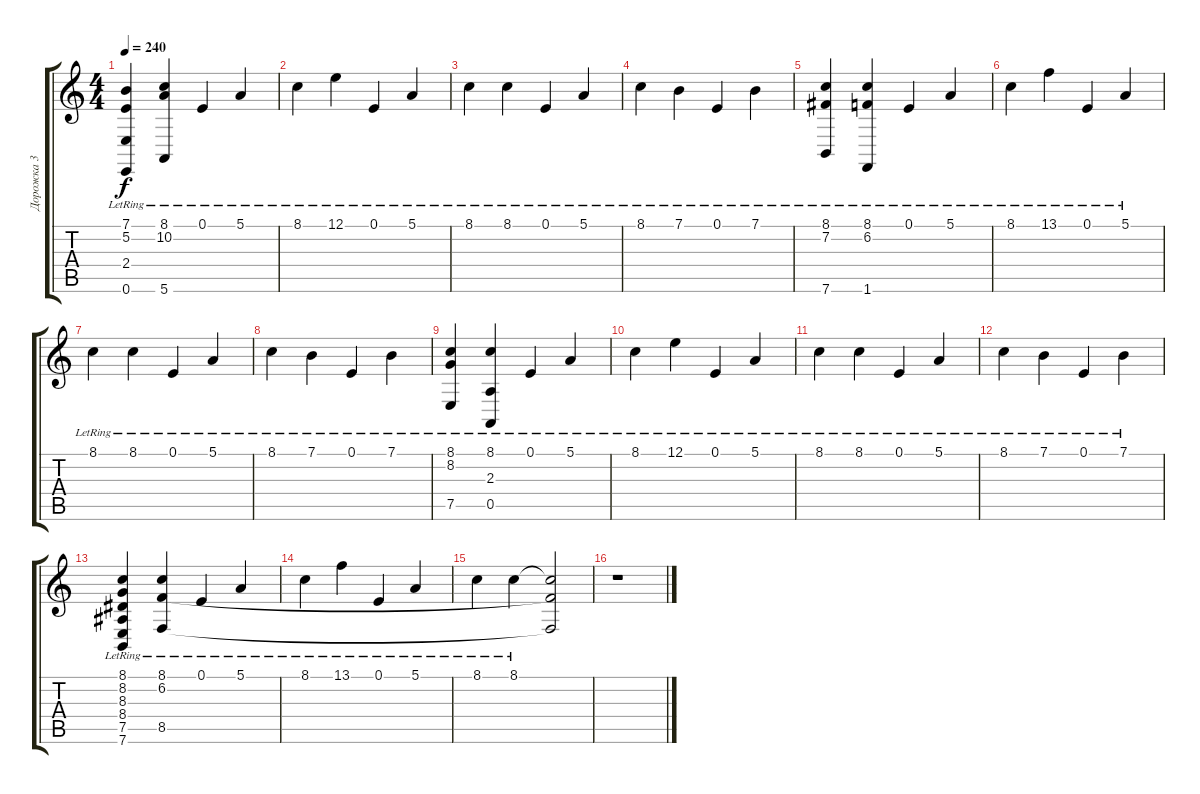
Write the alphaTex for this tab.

\track ("Дорожка 3" "Дорожка 3") {instrument harpsichord}
\staff {score tabs}
\tuning (E4 B3 G3 D3 A2 E2) {hide}
\ts (4 4)
\tempo 240
\clef g2
\ks c
(7.1{lr} 5.2{t} 2.4{t} 0.6{t}).4{dy f} (8.1{lr} 10.2{lr} 5.6{lr}).4 0.1{lr}.4 5.1{lr}.4 |
8.1{lr}.4 12.1{lr}.4 0.1{lr}.4 5.1{lr}.4 |
8.1{lr}.4 8.1{lr}.4 0.1{lr}.4 5.1{lr}.4 |
8.1{lr}.4 7.1{lr}.4 0.1{lr}.4 7.1{lr}.4 |
(8.1{lr} 7.2 7.6).4 (8.1 6.2{lr} 1.6{lr}).4 0.1{lr}.4 5.1{lr}.4 |
8.1{lr}.4 13.1{lr}.4 0.1{lr}.4 5.1{lr}.4 |
8.1{lr}.4 8.1{lr}.4 0.1{lr}.4 5.1{lr}.4 |
8.1{lr}.4 7.1{lr}.4 0.1{lr}.4 7.1{lr}.4 |
(8.1{lr} 8.2 7.5).4 (8.1{lr} 2.3{lr} 0.5{lr}).4 0.1{lr}.4 5.1{lr}.4 |
8.1{lr}.4 12.1{lr}.4 0.1{lr}.4 5.1{lr}.4 |
8.1{lr}.4 8.1{lr}.4 0.1{lr}.4 5.1{lr}.4 |
8.1{lr}.4 7.1{lr}.4 0.1{lr}.4 7.1{lr}.4 |
(8.1{lr} 8.2 8.3 8.4 7.5 7.6).4 (8.1 6.2{lr} 8.5{lr}).4 0.1{lr}.4 5.1{lr}.4 |
8.1{lr}.4 13.1{lr}.4 0.1{lr}.4 5.1{lr}.4 |
8.1{lr}.4 8.1{lr}.4 (8.1{t} 6.2{t} 8.5{t}).2 |
r.1
